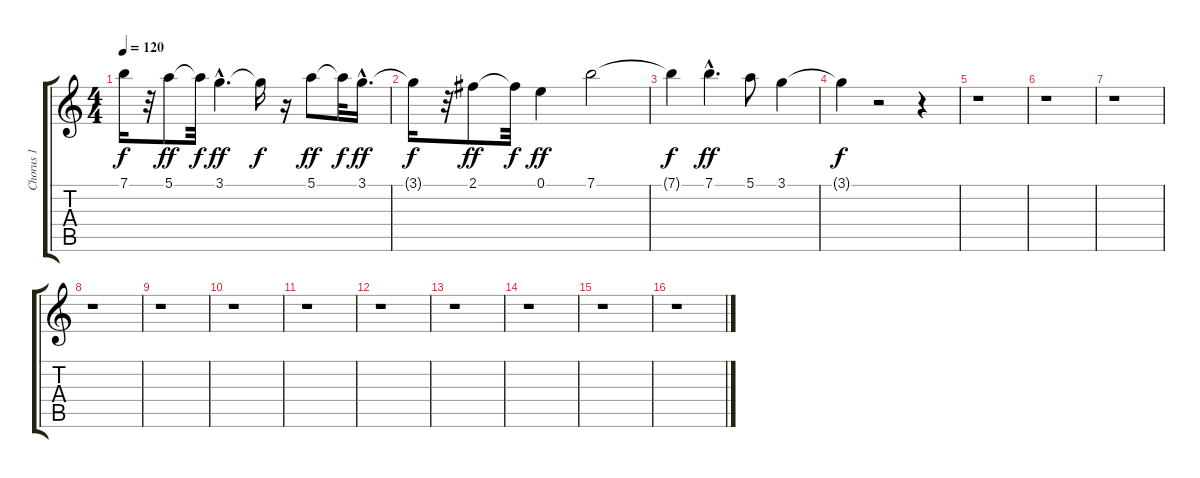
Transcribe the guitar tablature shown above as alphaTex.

\track ("Chorus 1" "Chorus 1") {instrument acousticbass}
\staff {score tabs}
\tuning (E4 B3 G3 D3 A2 E2) {hide}
\ts (4 4)
\tempo 120
\clef g2
\ks c
7.1{t}.16{dy f} r.32 5.1.8{dy ff} 5.1{t}.32{dy f} 3.1{hac}.4{d dy ff} 3.1{t}.16{dy f} r.16 5.1.8{dy ff} 5.1{t}.32{dy f} 3.1{hac}.16{d dy ff} |
3.1{t}.16{dy f} r.32 2.1.8{dy ff} 2.1{t}.32{dy f} 0.1.4{dy ff} 7.1.2 |
7.1{t}.4{dy f} 7.1{hac}.4{d dy ff} 5.1.8 3.1.4 |
3.1{t}.4{dy f} r.2 r.4 |
r.1 |
r.1 |
r.1 |
r.1 |
r.1 |
r.1 |
r.1 |
r.1 |
r.1 |
r.1 |
r.1 |
r.1
